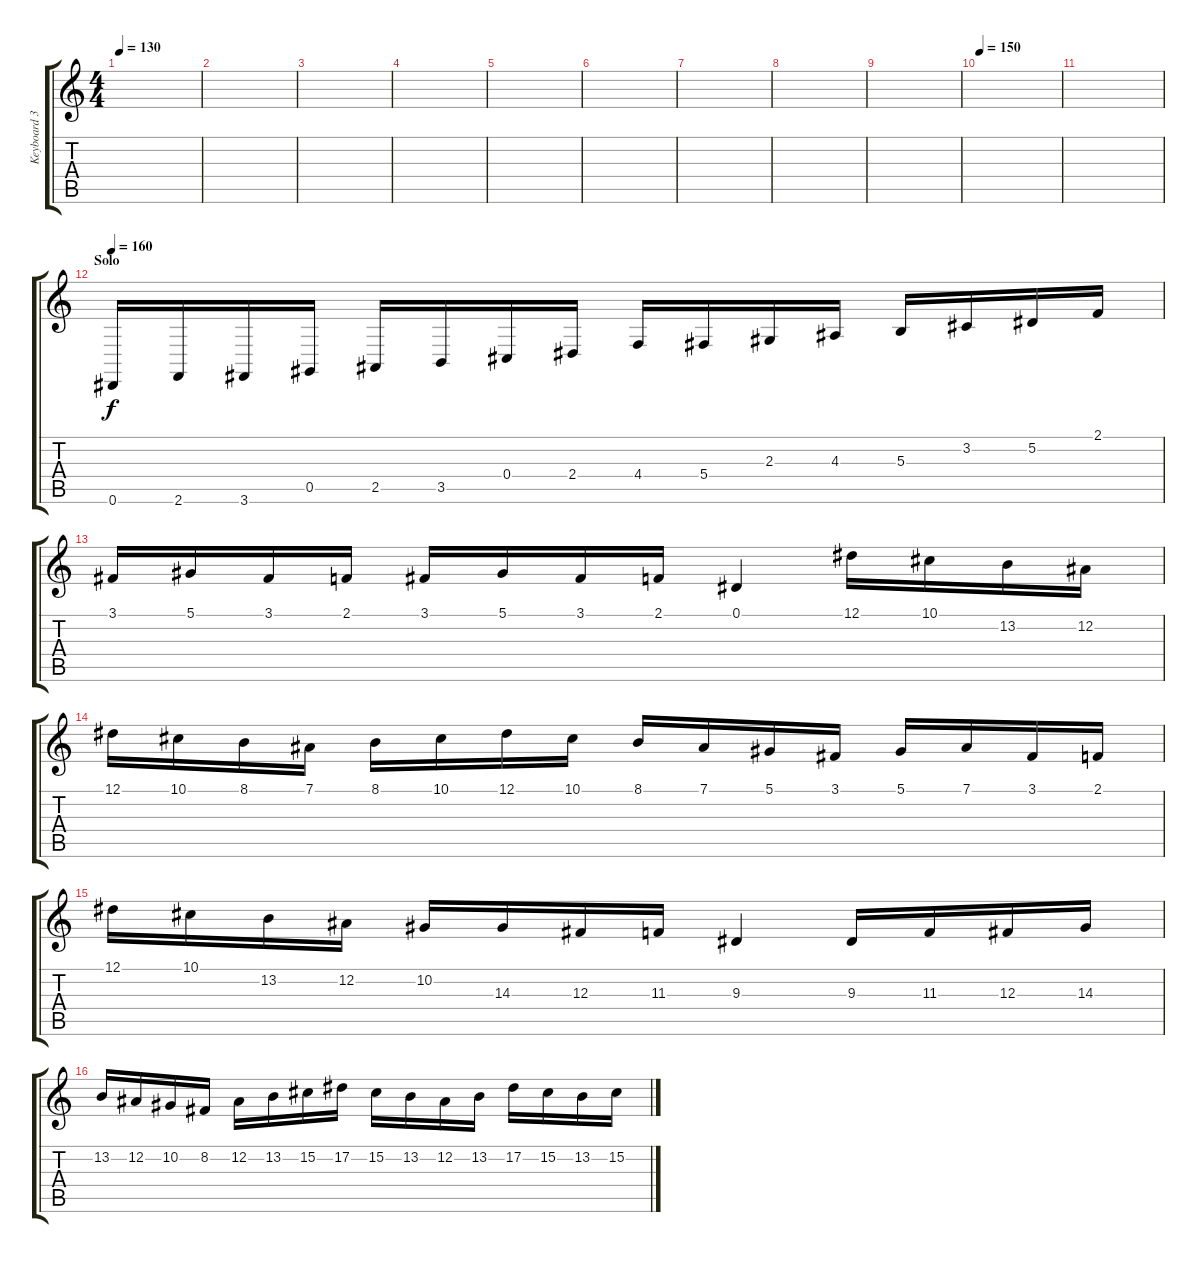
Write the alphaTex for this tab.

\track ("Keyboard 3" "Keyboard 3") {instrument acousticgrandpiano}
\staff {score tabs}
\tuning (Eb4 Bb3 Gb3 Db3 Ab2 Eb2) {hide}
\ts (4 4)
\tempo 130
\clef g2
\ks c
|
|
|
|
|
|
|
|
|
\tempo 150
|
|
\section ("" "Solo")
\tempo 160
0.6.16{volume 16 instrument tremolostrings} 2.6.16 3.6.16 0.5.16 2.5.16 3.5.16 0.4.16 2.4.16 4.4.16 5.4.16 2.3.16 4.3.16 5.3.16 3.2.16 5.2.16 2.1.16 |
3.1.16 5.1.16 3.1.16 2.1.16 3.1.16 5.1.16 3.1.16 2.1.16 0.1.4 12.1.16 10.1.16 13.2.16 12.2.16 |
12.1.16 10.1.16 8.1.16 7.1.16 8.1.16 10.1.16 12.1.16 10.1.16 8.1.16 7.1.16 5.1.16 3.1.16 5.1.16 7.1.16 3.1.16 2.1.16 |
12.1.16 10.1.16 13.2.16 12.2.16 10.2.16 14.3.16 12.3.16 11.3.16 9.3.4 9.3.16 11.3.16 12.3.16 14.3.16 |
13.2.16 12.2.16 10.2.16 8.2.16 12.2.16 13.2.16 15.2.16 17.2.16 15.2.16 13.2.16 12.2.16 13.2.16 17.2.16 15.2.16 13.2.16 15.2.16
